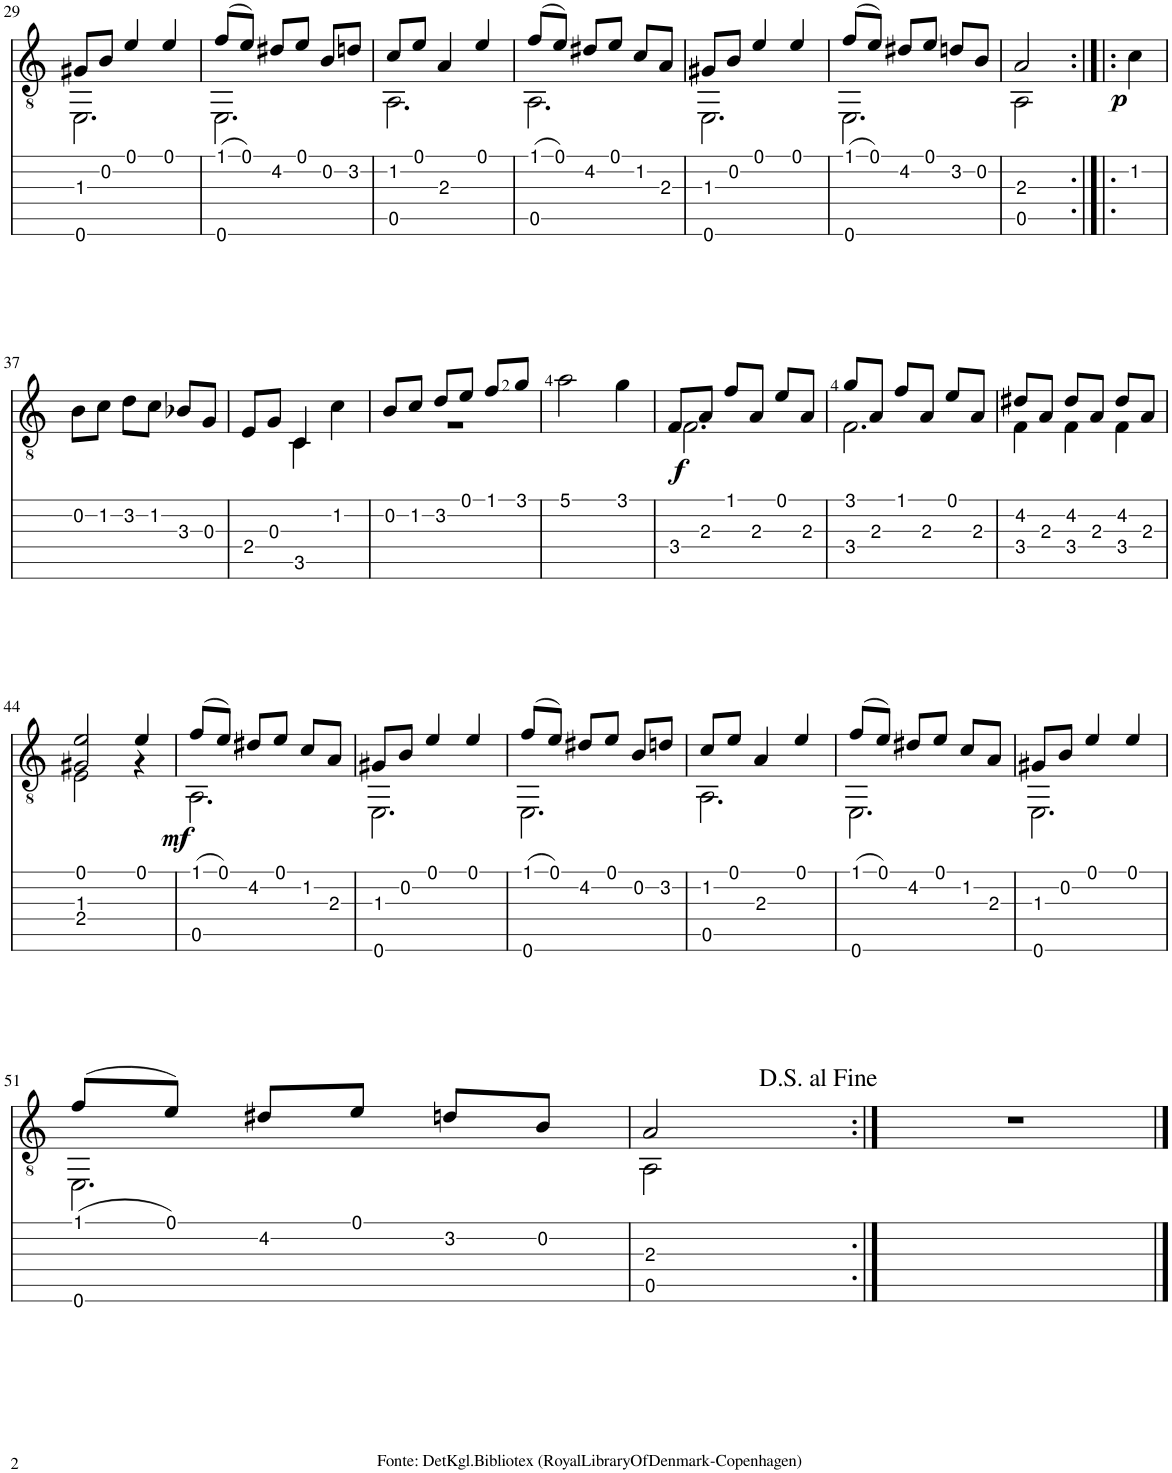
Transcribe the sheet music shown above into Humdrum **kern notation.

**kern	**kern	**dynam
*part1	*part1	*part1
*staff2	*staff1	*staff1/2
*I"Guitar	*	*
*I'Guit.	*	*
!!LO:PB:g=z
*	*clefGv2	*
*k[]	*k[]	*
*M3/4	*M3/4	*
=29	=29	=29
*^	*^	*
8G#L	2.EE	8G#X/L	2.EE\	.
8BJ	.	8B/J	.	.
4e	.	4e/	.	.
4e	.	4e/	.	.
=30	=30	=30	=30	=30
8fL	2.EE	(8f/L	2.EE\	.
8eJ	.	8e/J)	.	.
8d#L	.	8d#X/L	.	.
8eJ	.	8e/J	.	.
8BL	.	8B/L	.	.
8dJ	.	8dn/J	.	.
=31	=31	=31	=31	=31
8cL	2.AA	8c/L	2.AA\	.
8eJ	.	8e/J	.	.
4A	.	4A/	.	.
4e	.	4e/	.	.
=32	=32	=32	=32	=32
8fL	2.AA	(8f/L	2.AA\	.
8eJ	.	8e/J)	.	.
8d#L	.	8d#X/L	.	.
8eJ	.	8e/J	.	.
8cL	.	8c/L	.	.
8AJ	.	8A/J	.	.
=33	=33	=33	=33	=33
8G#L	2.EE	8G#X/L	2.EE\	.
8BJ	.	8B/J	.	.
4e	.	4e/	.	.
4e	.	4e/	.	.
=34	=34	=34	=34	=34
8fL	2.EE	(8f/L	2.EE\	.
8eJ	.	8e/J)	.	.
8d#L	.	8d#X/L	.	.
8eJ	.	8e/J	.	.
8dL	.	8dn/L	.	.
8BJ	.	8B/J	.	.
=35	=35	=35	=35	=35
2A	2AA	2A/	2AA\	.
=36:|!|:	=36:|!|:	=36:|!|:	=36:|!|:	=36:|!|:
!	!	!	!	!LO:DY:b
*v	*v	*	*	*
*	*v	*v	*
4c	4c\	p
!!LO:LB:g=z
=37	=37	=37
8BL	8B\L	.
8cJ	8c\J	.
8dL	8d\L	.
8cJ	8c\J	.
8B-L	8B-X/L	.
8GJ	8G/J	.
=38	=38	=38
*^	*^	*
8EL	4ryy	8E/L	4ryy	.
8GJ	.	8G/J	.	.
4C	4C	4C\	4C/	.
4c	4ryy	4c\	4ryy	.
=39	=39	=39	=39	=39
8BL	2.r	8B/L	2.r	.
8cJ	.	8c/J	.	.
8dL	.	8d/L	.	.
8eJ	.	8e/J	.	.
8fL	.	8f/L	.	.
8gJ	.	8g/J	.	.
*v	*v	*	*	*
*	*v	*v	*
=40	=40	=40
2a	2a\	.
4g	4g\	.
=41	=41	=41
*^	*^	*
!	!	!	!	!LO:DY:b
8FL	2.F	8F/L	2.F\	f
8AJ	.	8A/J	.	.
8fL	.	8f/L	.	.
8AJ	.	8A/J	.	.
8eL	.	8e/L	.	.
8AJ	.	8A/J	.	.
=42	=42	=42	=42	=42
8gL	2.F	8g/L	2.F\	.
8AJ	.	8A/J	.	.
8fL	.	8f/L	.	.
8AJ	.	8A/J	.	.
8eL	.	8e/L	.	.
8AJ	.	8A/J	.	.
=43	=43	=43	=43	=43
8d#L	4F	8d#X/L	4F\	.
8AJ	.	8A/J	.	.
8d#L	4F	8d#/L	4F\	.
8AJ	.	8A/J	.	.
8d#L	4F	8d#/L	4F\	.
8AJ	.	8A/J	.	.
!!LO:LB:g=z	!!
=44	=44	=44	=44	=44
2G# 2e	2E	2G#X/ 2e/	2E\	.
!	!	!	!	!LO:DY:b
4e	4r	4e/	4r	mf
=45	=45	=45	=45	=45
8fL	2.AA	(8f/L	2.AA\	.
8eJ	.	8e/J)	.	.
8d#L	.	8d#X/L	.	.
8eJ	.	8e/J	.	.
8cL	.	8c/L	.	.
8AJ	.	8A/J	.	.
=46	=46	=46	=46	=46
8G#L	2.EE	8G#X/L	2.EE\	.
8BJ	.	8B/J	.	.
4e	.	4e/	.	.
4e	.	4e/	.	.
=47	=47	=47	=47	=47
8fL	2.EE	(8f/L	2.EE\	.
8eJ	.	8e/J)	.	.
8d#L	.	8d#X/L	.	.
8eJ	.	8e/J	.	.
8BL	.	8B/L	.	.
8dJ	.	8dn/J	.	.
=48	=48	=48	=48	=48
8cL	2.AA	8c/L	2.AA\	.
8eJ	.	8e/J	.	.
4A	.	4A/	.	.
4e	.	4e/	.	.
=49	=49	=49	=49	=49
8fL	2.EE	(8f/L	2.EE\	.
8eJ	.	8e/J)	.	.
8d#L	.	8d#X/L	.	.
8eJ	.	8e/J	.	.
8cL	.	8c/L	.	.
8AJ	.	8A/J	.	.
=50	=50	=50	=50	=50
8G#L	2.EE	8G#X/L	2.EE\	.
8BJ	.	8B/J	.	.
4e	.	4e/	.	.
4e	.	4e/	.	.
!!LO:LB:g=z	!!
=51	=51	=51	=51	=51
8fL	2.EE	(8f/L	2.EE\	.
8eJ	.	8e/J)	.	.
8d#L	.	8d#X/L	.	.
8eJ	.	8e/J	.	.
8dL	.	8dn/L	.	.
8BJ	.	8B/J	.	.
=52	=52	=52	=52	=52
2A	2AA	2A/	2AA\	.
*v	*v	*	*	*
*	*v	*v	*
=53:|!	=53:|!	=53:|!
2.r	2.r	.
==	==	==
*-	*-	*-
